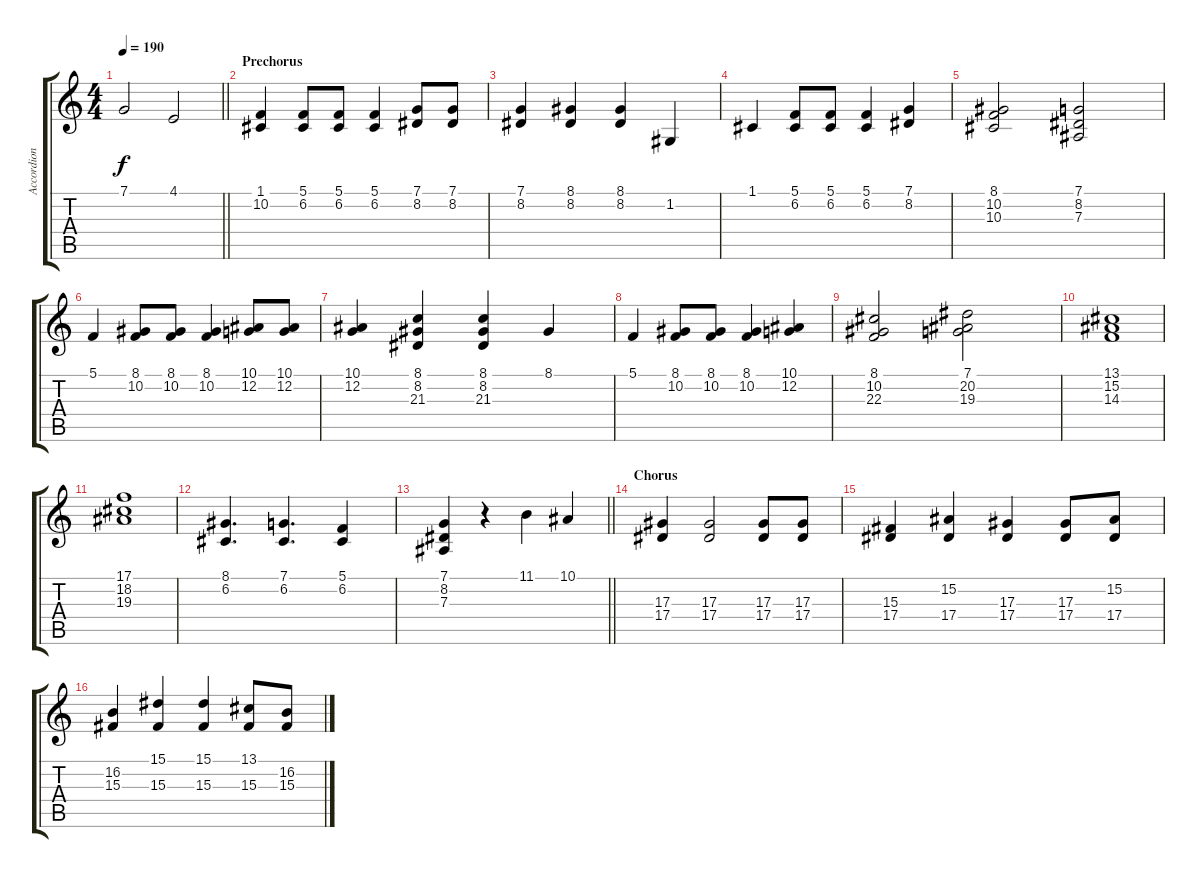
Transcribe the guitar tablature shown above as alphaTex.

\track ("Accordion" "Accordion") {instrument accordion}
\staff {score tabs}
\tuning (C4 G3 Eb3 Bb2 F2 C2) {hide}
\ts (4 4)
\tempo 190
\clef g2
\barLineRight lightlight
\ks c
7.1.2{dy f} 4.1.2 |
\section ("" "Prechorus")
(1.1 10.2).4 (5.1 6.2).8 (5.1 6.2).8 (5.1 6.2).4 (7.1 8.2).8 (7.1 8.2).8 |
(7.1 8.2).4 (8.1 8.2).4 (8.1 8.2).4 1.2.4 |
1.1.4 (5.1 6.2).8 (5.1 6.2).8 (5.1 6.2).4 (7.1 8.2).4 |
(8.1 10.2 10.3).2 (7.1 8.2 7.3).2 |
5.1.4 (8.1 10.2).8 (8.1 10.2).8 (8.1 10.2).4 (10.1 12.2).8 (10.1 12.2).8 |
(10.1 12.2).4 (8.1 8.2 21.3).4 (8.1 8.2 21.3).4 8.1.4 |
5.1.4 (8.1 10.2).8 (8.1 10.2).8 (8.1 10.2).4 (10.1 12.2).4 |
(8.1 10.2 22.3).2 (7.1 20.2 19.3).2 |
(13.1 15.2 14.3).1 |
(17.1 18.2 19.3).1 |
(8.1 6.2).4{d} (7.1 6.2).4{d} (5.1 6.2).4 |
\barLineRight lightlight
(7.1 8.2 7.3).4 r.4 11.1.4 10.1.4 |
\section ("" "Chorus")
(17.3 17.4).4 (17.3 17.4).2 (17.3 17.4).8 (17.3 17.4).8 |
(15.3 17.4).4 (15.2 17.4).4 (17.3 17.4).4 (17.3 17.4).8 (15.2 17.4).8 |
(16.2 15.3).4 (15.1 15.3).4 (15.1 15.3).4 (13.1 15.3).8 (16.2 15.3).8
